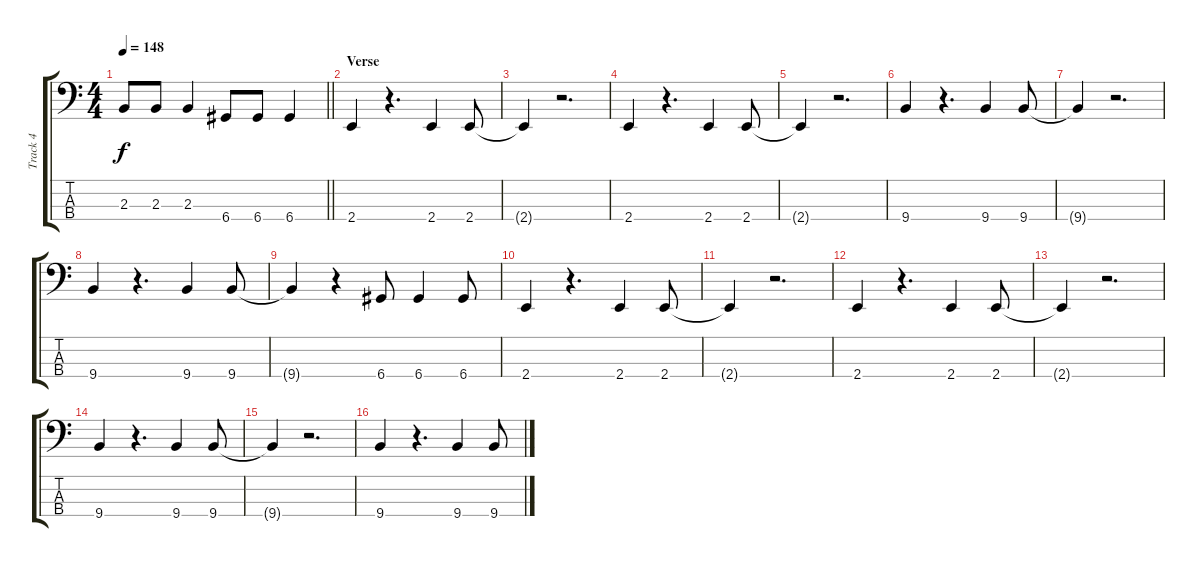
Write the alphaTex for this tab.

\track ("Track 4" "Track 4") {instrument electricbasspick}
\staff {score tabs}
\tuning (G2 D2 A1 D1) {hide}
\ts (4 4)
\tempo 148
\clef f4
\barLineRight lightlight
\ks c
2.3{t}.8{dy f} 2.3.8 2.3.4 6.4.8 6.4.8 6.4.4 |
\section ("" "Verse")
2.4.4 r.4{d} 2.4.4 2.4.8 |
2.4{t}.4 r.2{d} |
2.4.4 r.4{d} 2.4.4 2.4.8 |
2.4{t}.4 r.2{d} |
9.4.4 r.4{d} 9.4.4 9.4.8 |
9.4{t}.4 r.2{d} |
9.4.4 r.4{d} 9.4.4 9.4.8 |
9.4{t}.4 r.4 6.4.8 6.4.4 6.4.8 |
2.4.4 r.4{d} 2.4.4 2.4.8 |
2.4{t}.4 r.2{d} |
2.4.4 r.4{d} 2.4.4 2.4.8 |
2.4{t}.4 r.2{d} |
9.4.4 r.4{d} 9.4.4 9.4.8 |
9.4{t}.4 r.2{d} |
9.4.4 r.4{d} 9.4.4 9.4.8
